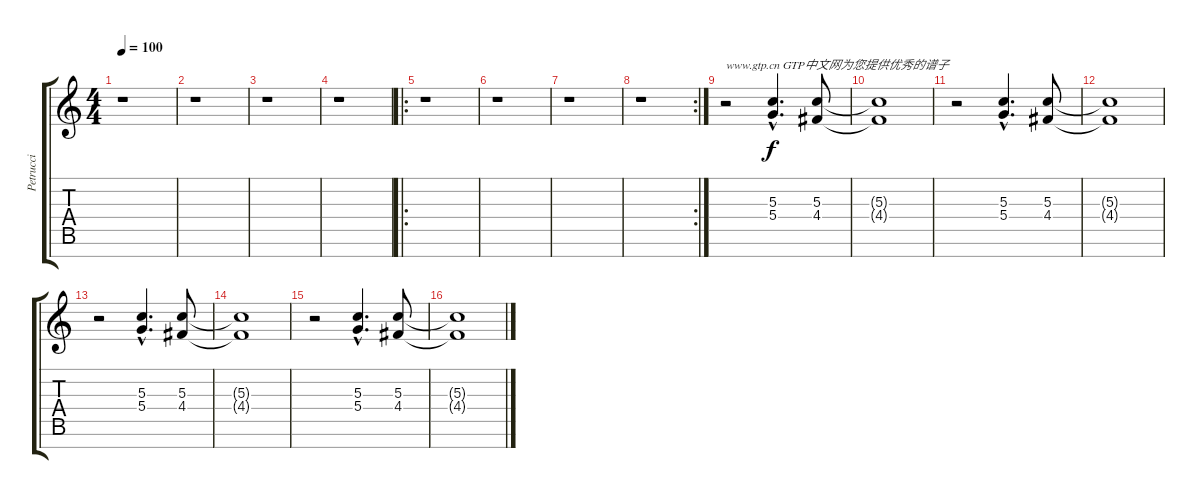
\track ("Petrucci" "Petrucci") {instrument distortionguitar}
\staff {score tabs}
\tuning (E4 B3 G3 D3 A2 E2 B1) {hide}
\ts (4 4)
\tempo 100
\clef g2
\ks c
r.1{dy f instrument distortionguitar} |
r.1 |
r.1 |
r.1 |
\ro
r.1 |
r.1 |
r.1 |
\rc 2
r.1 |
r.2{txt "www.gtp.cn GTP中文网为您提供优秀的谱子"} (5.3{hac} 5.4{hac}).4{d} (5.3 4.4).8 |
(5.3{t} 4.4{t}).1 |
r.2 (5.3{hac} 5.4{hac}).4{d} (5.3 4.4).8 |
(5.3{t} 4.4{t}).1 |
r.2 (5.3{hac} 5.4{hac}).4{d} (5.3 4.4).8 |
(5.3{t} 4.4{t}).1 |
r.2 (5.3{hac} 5.4{hac}).4{d} (5.3 4.4).8 |
(5.3{t} 4.4{t}).1
